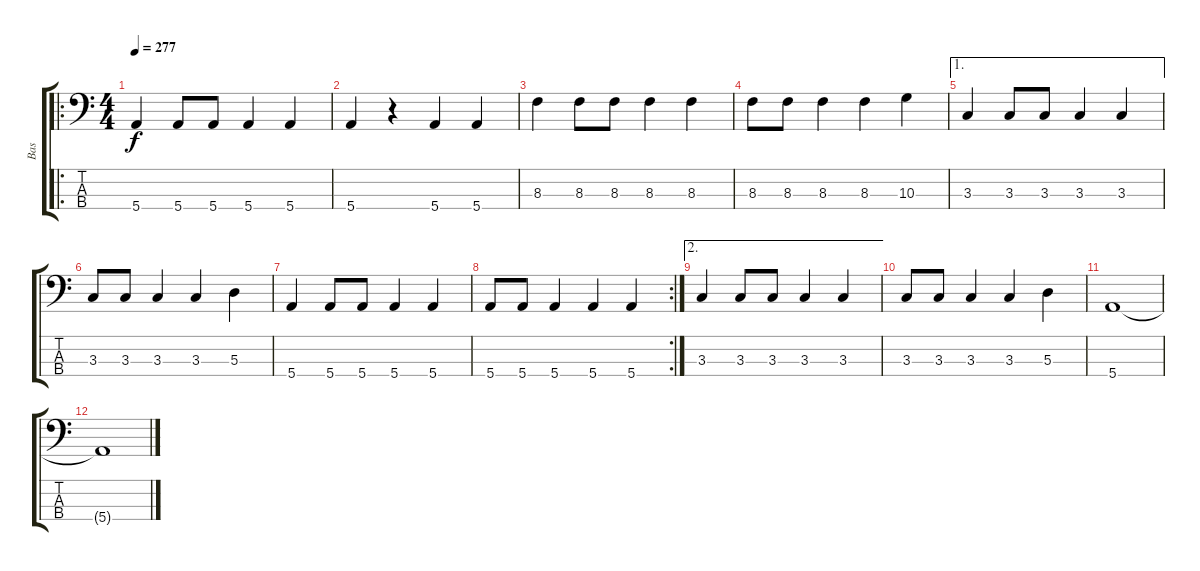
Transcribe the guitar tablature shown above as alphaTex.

\track ("Bas" "Bas") {instrument electricbassfinger}
\staff {score tabs}
\tuning (G2 D2 A1 E1) {hide}
\ro
\ts (4 4)
\tempo 277
\clef f4
\ks c
5.4.4{dy f} 5.4.8 5.4.8 5.4.4 5.4.4 |
5.4.4 r.4 5.4.4 5.4.4 |
8.3.4 8.3.8 8.3.8 8.3.4 8.3.4 |
8.3.8 8.3.8 8.3.4 8.3.4 10.3.4 |
\ae 1
3.3.4 3.3.8 3.3.8 3.3.4 3.3.4 |
3.3.8 3.3.8 3.3.4 3.3.4 5.3.4 |
5.4.4 5.4.8 5.4.8 5.4.4 5.4.4 |
\rc 2
5.4.8 5.4.8 5.4.4 5.4.4 5.4.4 |
\ae 2
3.3.4 3.3.8 3.3.8 3.3.4 3.3.4 |
3.3.8 3.3.8 3.3.4 3.3.4 5.3.4 |
5.4.1 |
5.4{t}.1
